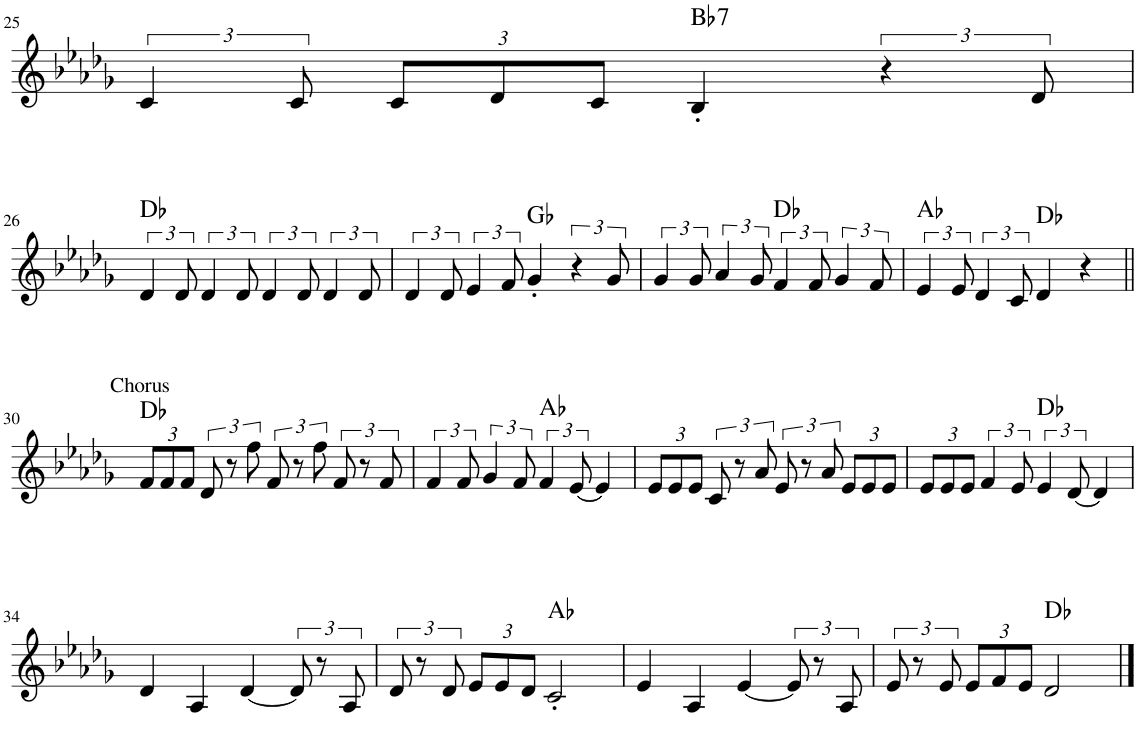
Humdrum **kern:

**kern	**harte
*part1	*part1
*staff1	*
*I"Tenor Saxophone, Melody	*
*I'T. Sax.	*
!!LO:PB:g=z
*clefG2	*
*Trd8c14	*
*k[b-e-a-d-g-]	*
*M4/4	*
=25	=25
6c/	.
12c/	.
*Xbrackettup	*
12c/L	.
12d-/	.
12c/J	.
!	!LO:H:kt=7
4B-'/	Bb:7
*brackettup	*
6r	.
12d-/	.
!!LO:LB:g=z
=26	=26
6d-/	Db:maj
12d-/	.
6d-/	.
12d-/	.
6d-/	.
12d-/	.
6d-/	.
12d-/	.
=27	=27
6d-/	.
12d-/	.
6e-/	.
12f/	.
4g-'/	Gb:maj
6r	.
12g-/	.
=28	=28
6g-/	.
12g-/	.
6a-/	.
12g-/	.
6f/	Db:maj
12f/	.
6g-/	.
12f/	.
=29	=29
6e-/	Ab:maj
12e-/	.
6d-/	.
12c/	.
4d-/	Db:maj
4r	.
!!LO:LB:g=z
=30||	=30||
*Xbrackettup	*
!LO:TX:a:t=Chorus	!
12f/L	Db:maj
12f/	.
12f/J	.
*brackettup	*
12d-/	.
12r	.
12ff\	.
12f/	.
12r	.
12ff\	.
12f/	.
12r	.
12f/	.
=31	=31
6f/	.
12f/	.
6g-/	.
12f/	.
6f/	Ab:maj
[12e-/	.
4e-/]	.
=32	=32
*Xbrackettup	*
12e-/L	.
12e-/	.
12e-/J	.
*brackettup	*
12c/	.
12r	.
12a-/	.
12e-/	.
12r	.
12a-/	.
*Xbrackettup	*
12e-/L	.
12e-/	.
12e-/J	.
=33	=33
12e-/L	.
12e-/	.
12e-/J	.
*brackettup	*
6f/	.
12e-/	.
6e-/	Db:maj
[12d-/	.
4d-/]	.
!!LO:LB:g=z
=34	=34
4d-/	.
4A-/	.
[4d-/	.
12d-/]	.
12r	.
12A-/	.
=35	=35
12d-/	.
12r	.
12d-/	.
*Xbrackettup	*
12e-/L	.
12e-/	.
12d-/J	.
2c'/	Ab:maj
=36	=36
4e-/	.
4A-/	.
[4e-/	.
*brackettup	*
12e-/]	.
12r	.
12A-/	.
=37	=37
12e-/	.
12r	.
12e-/	.
*Xbrackettup	*
12e-/L	.
12f/	.
12e-/J	.
2d-/	Db:maj
==	==
*-	*-
